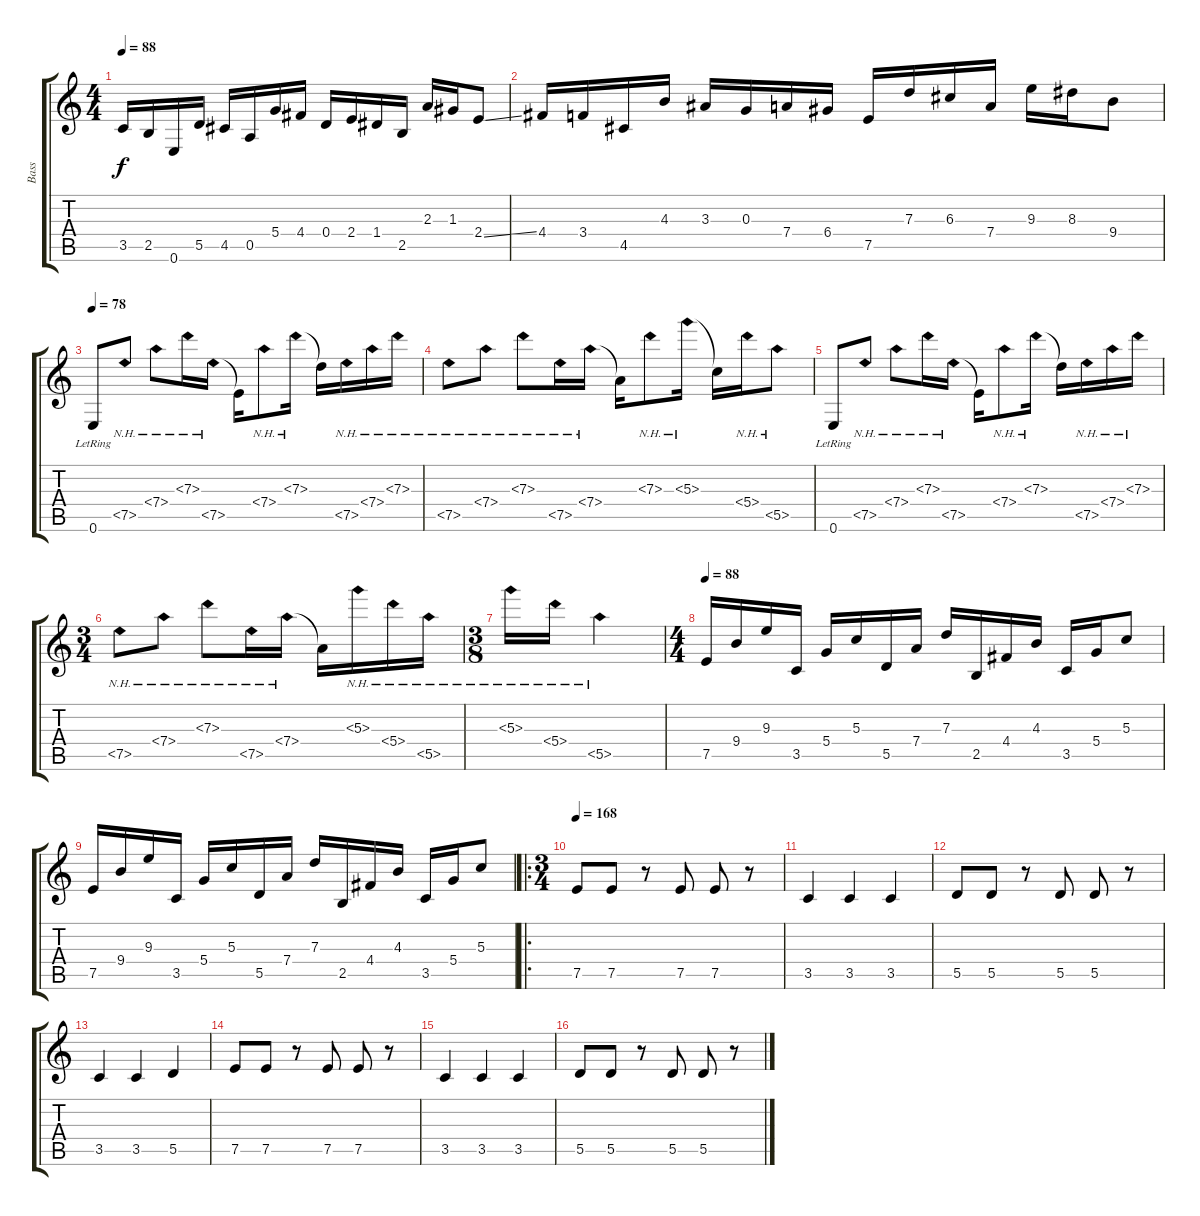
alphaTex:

\track ("Bass" "Bass") {instrument electricbasspick}
\staff {score tabs}
\tuning (E4 B3 G3 D3 A2 E2) {hide}
\ts (4 4)
\tempo 88
\clef g2
\ks c
3.5.16{dy f} 2.5.16 0.6.16 5.5.16 4.5.16 0.5.16 5.4.16 4.4.16 0.4.16 2.4.16 1.4.16 2.5.16 2.3.16 1.3.16 2.4{ss}.8 |
4.4.16 3.4.16 4.5.16 4.3.16 3.3.16 0.3.16 7.4.16 6.4.16 7.5.16 7.3.16 6.3.16 7.4.16 9.3.16 8.3.16 9.4.8 |
\tempo 78
0.6{lr}.8 7.5{nh}.8 7.4{nh}.8 7.3{nh}.16 7.5{nh}.16 7.5{t}.16 7.4{nh}.8 7.3{nh}.16 7.3{t}.16 7.5{nh}.16 7.4{nh}.16 7.3{nh}.16 |
7.5{nh}.8 7.4{nh}.8 7.3{nh}.8 7.5{nh}.16 7.4{nh}.16 7.4{t}.16 7.3{nh}.8 5.3{nh}.16 5.3{t}.16 5.4{nh}.16 5.5{nh}.8 |
0.6{lr}.8 7.5{nh}.8 7.4{nh}.8 7.3{nh}.16 7.5{nh}.16 7.5{t}.16 7.4{nh}.8 7.3{nh}.16 7.3{t}.16 7.5{nh}.16 7.4{nh}.16 7.3{nh}.16 |
\ts (3 4)
7.5{nh}.8 7.4{nh}.8 7.3{nh}.8 7.5{nh}.16 7.4{nh}.16 7.4{t}.16 5.3{nh}.16 5.4{nh}.16 5.5{nh}.16 |
\ts (3 8)
5.3{nh}.16 5.4{nh}.16 5.5{nh}.4 |
\ts (4 4)
\tempo 88
7.5.16 9.4.16 9.3.16 3.5.16 5.4.16 5.3.16 5.5.16 7.4.16 7.3.16 2.5.16 4.4.16 4.3.16 3.5.16 5.4.16 5.3.8 |
7.5.16 9.4.16 9.3.16 3.5.16 5.4.16 5.3.16 5.5.16 7.4.16 7.3.16 2.5.16 4.4.16 4.3.16 3.5.16 5.4.16 5.3.8 |
\ro
\ts (3 4)
\tempo 168
7.5.8 7.5.8 r.8 7.5.8 7.5.8 r.8 |
3.5.4 3.5.4 3.5.4 |
5.5.8 5.5.8 r.8 5.5.8 5.5.8 r.8 |
3.5.4 3.5.4 5.5.4 |
7.5.8 7.5.8 r.8 7.5.8 7.5.8 r.8 |
3.5.4 3.5.4 3.5.4 |
5.5.8 5.5.8 r.8 5.5.8 5.5.8 r.8
